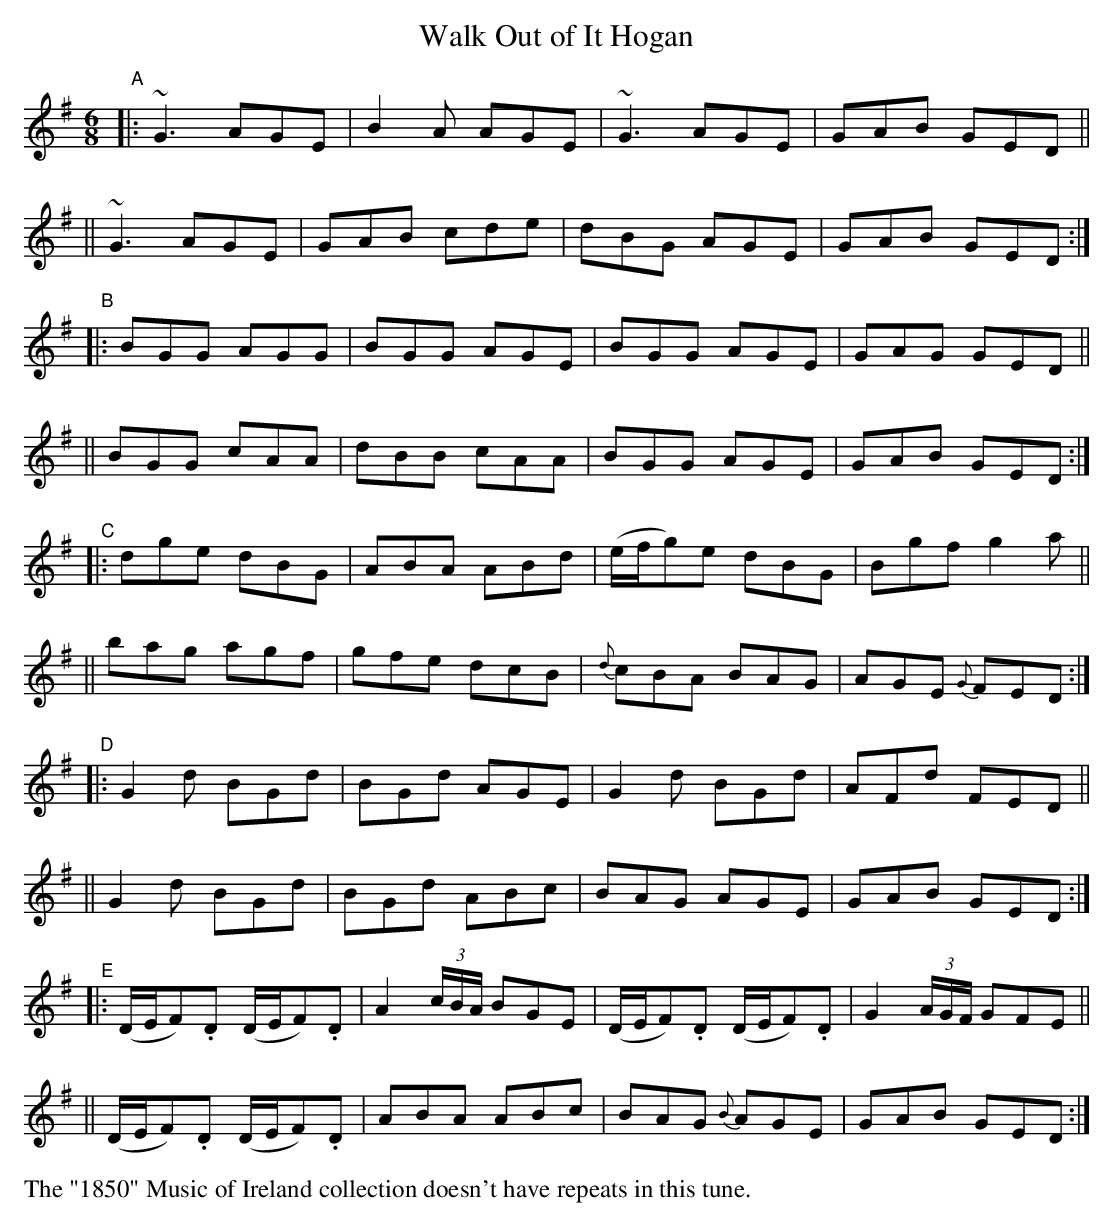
X:1
T: Walk Out of It Hogan
M: 6/8
L: 1/8
K: G
"^A"\
|: ~G3 AGE | B2A AGE | ~G3 AGE | GAB GED ||
|| ~G3 AGE | GAB cde | dBG AGE | GAB GED :|
"^B"\
|: BGG AGG | BGG AGE | BGG AGE | GAG GED ||
|| BGG cAA | dBB cAA | BGG AGE | GAB GED :|
"^C"\
|: dge dBG | ABA ABd | (e/f/g)e dBG | Bgf g2a ||
|| bag agf | gfe dcB | {d}cBA BAG | AGE {G}FED :|
"^D"\
|: G2d BGd | BGd AGE | G2d BGd | AFd FED ||
|| G2d BGd | BGd ABc | BAG AGE | GAB GED :|
"^E"\
|: (D/E/F).D (D/E/F).D | A2 (3c/B/A/ BGE \
 | (D/E/F).D (D/E/F).D | G2 (3A/G/F/ GFE ||
|| (D/E/F).D (D/E/F).D | ABA ABc | BAG {B}AGE | GAB GED :|
